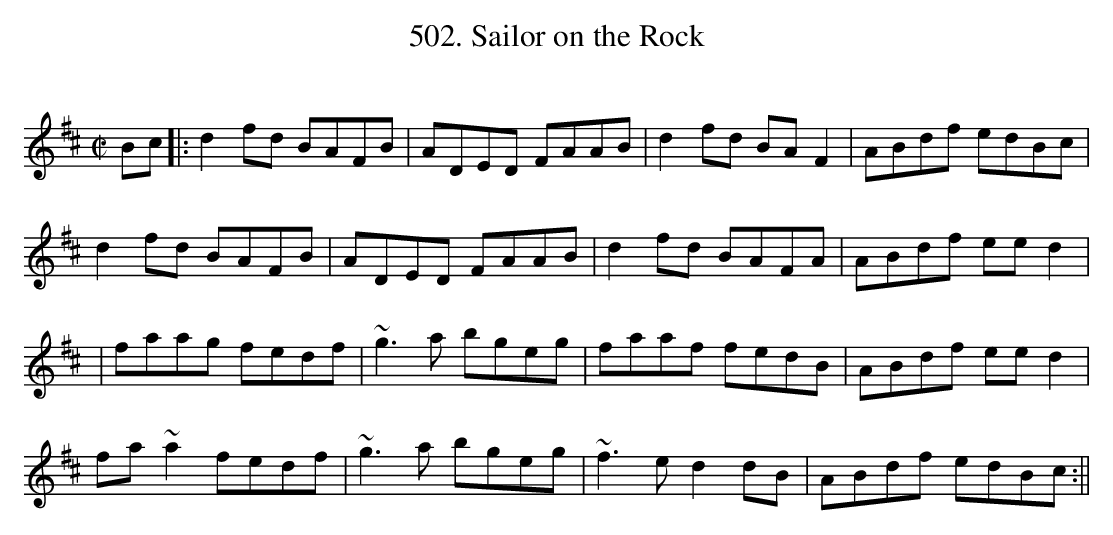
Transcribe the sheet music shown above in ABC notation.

X:1
T:502. Sailor on the Rock
M:C|
L:1/8
K:D
Bc|:d2fd BAFB|ADED FAAB|d2fd BAF2 |ABdf edBc|
d2fd BAFB|ADED FAAB|d2fd BAFA |ABdf eed2|
|faag fedf|~g3a bgeg|faaf fedB|ABdf eed2|
fa~a2 fedf|~g3a bgeg|~f3e d2dB|ABdf edBc:||
